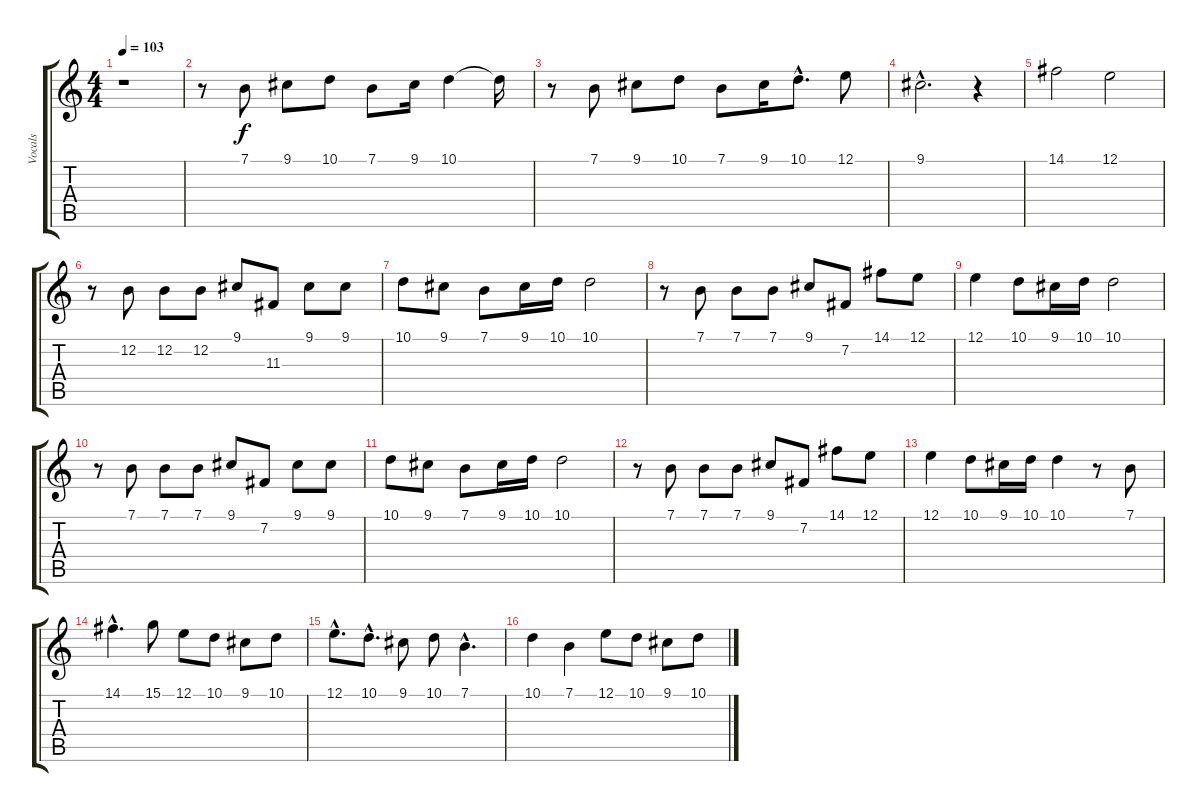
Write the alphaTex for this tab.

\track ("Vocals" "Vocals") {instrument tangoaccordion}
\staff {score tabs}
\tuning (E4 B3 G3 D3 A2 E2) {hide}
\ts (4 4)
\tempo 103
\clef g2
\ks c
r.1{dy f} |
r.8 7.1.8 9.1.8 10.1.8 7.1.8 9.1.16 10.1.4 10.1{t}.16 |
r.8 7.1.8 9.1.8 10.1.8 7.1.8 9.1.16 10.1{hac}.8{d} 12.1.8 |
9.1{hac}.2{d} r.4 |
14.1.2 12.1.2 |
r.8 12.2.8 12.2.8 12.2.8 9.1.8 11.3.8 9.1.8 9.1.8 |
10.1.8 9.1.8 7.1.8 9.1.16 10.1.16 10.1.2 |
r.8 7.1.8 7.1.8 7.1.8 9.1.8 7.2.8 14.1.8 12.1.8 |
12.1.4 10.1.8 9.1.16 10.1.16 10.1.2 |
r.8 7.1.8 7.1.8 7.1.8 9.1.8 7.2.8 9.1.8 9.1.8 |
10.1.8 9.1.8 7.1.8 9.1.16 10.1.16 10.1.2 |
r.8 7.1.8 7.1.8 7.1.8 9.1.8 7.2.8 14.1.8 12.1.8 |
12.1.4 10.1.8 9.1.16 10.1.16 10.1.4 r.8 7.1.8 |
14.1{hac}.4{d} 15.1.8 12.1.8 10.1.8 9.1.8 10.1.8 |
12.1{hac}.8{d} 10.1{hac}.8{d} 9.1.8 10.1.8 7.1{hac}.4{d} |
10.1.4 7.1.4 12.1.8 10.1.8 9.1.8 10.1.8
